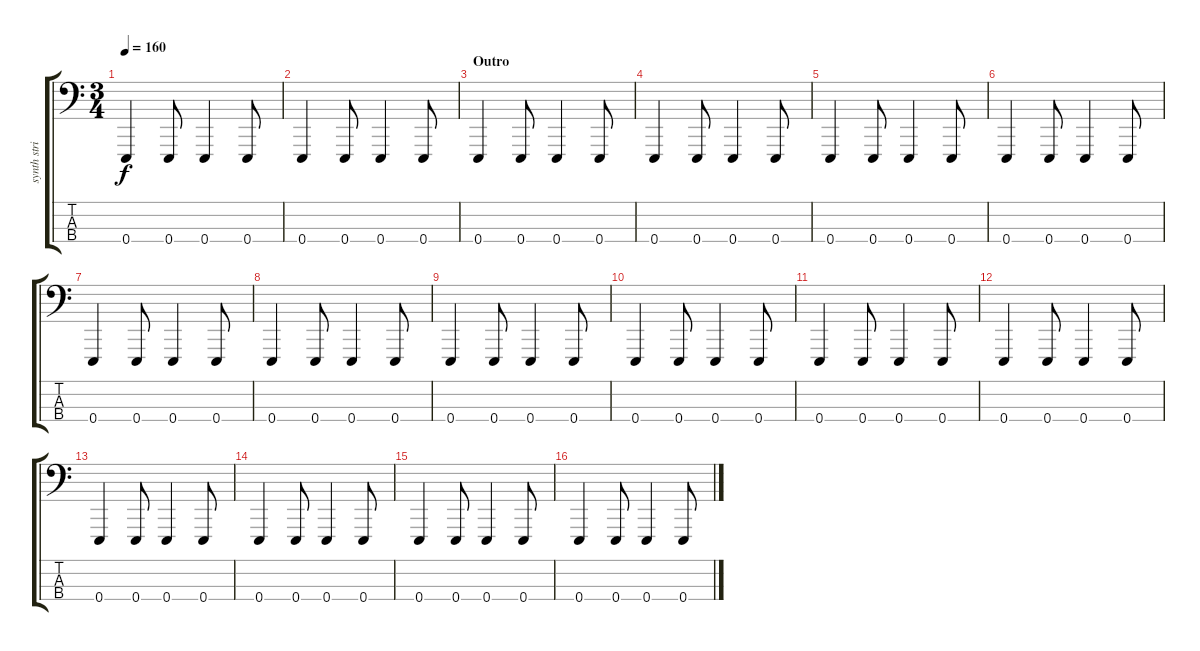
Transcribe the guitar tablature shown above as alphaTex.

\track ("synth string" "synth stri") {instrument synthstrings1}
\staff {score tabs}
\tuning (G2 D2 A1 E1) {hide}
\ts (3 4)
\tempo 160
\clef f4
\ks c
0.4.4{dy f} 0.4.8 0.4.4 0.4.8 |
0.4.4 0.4.8 0.4.4 0.4.8 |
\section ("" "Outro")
0.4.4 0.4.8 0.4.4 0.4.8 |
0.4.4 0.4.8 0.4.4 0.4.8 |
0.4.4 0.4.8 0.4.4 0.4.8 |
0.4.4 0.4.8 0.4.4 0.4.8 |
0.4.4 0.4.8 0.4.4 0.4.8 |
0.4.4 0.4.8 0.4.4 0.4.8 |
0.4.4 0.4.8 0.4.4 0.4.8 |
0.4.4 0.4.8 0.4.4 0.4.8 |
0.4.4 0.4.8 0.4.4 0.4.8 |
0.4.4 0.4.8 0.4.4 0.4.8 |
0.4.4 0.4.8 0.4.4 0.4.8 |
0.4.4 0.4.8 0.4.4 0.4.8 |
0.4.4 0.4.8 0.4.4 0.4.8 |
0.4.4 0.4.8 0.4.4 0.4.8
